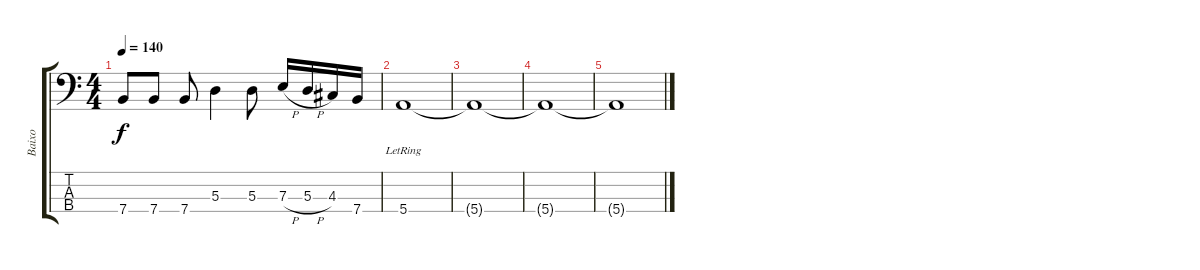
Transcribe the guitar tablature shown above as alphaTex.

\track ("Baixo" "Baixo") {instrument electricbassfinger}
\staff {score tabs}
\tuning (G2 D2 A1 E1) {hide}
\ts (4 4)
\tempo 140
\clef f4
\ks c
7.4.8{dy f} 7.4.8 7.4.8 5.3.4 5.3.8 7.3{h}.16 5.3{h}.16 4.3.16 7.4.16 |
5.4{lr}.1{volume 8} |
5.4{t}.1 |
5.4{t}.1{volume 0} |
5.4{t}.1
